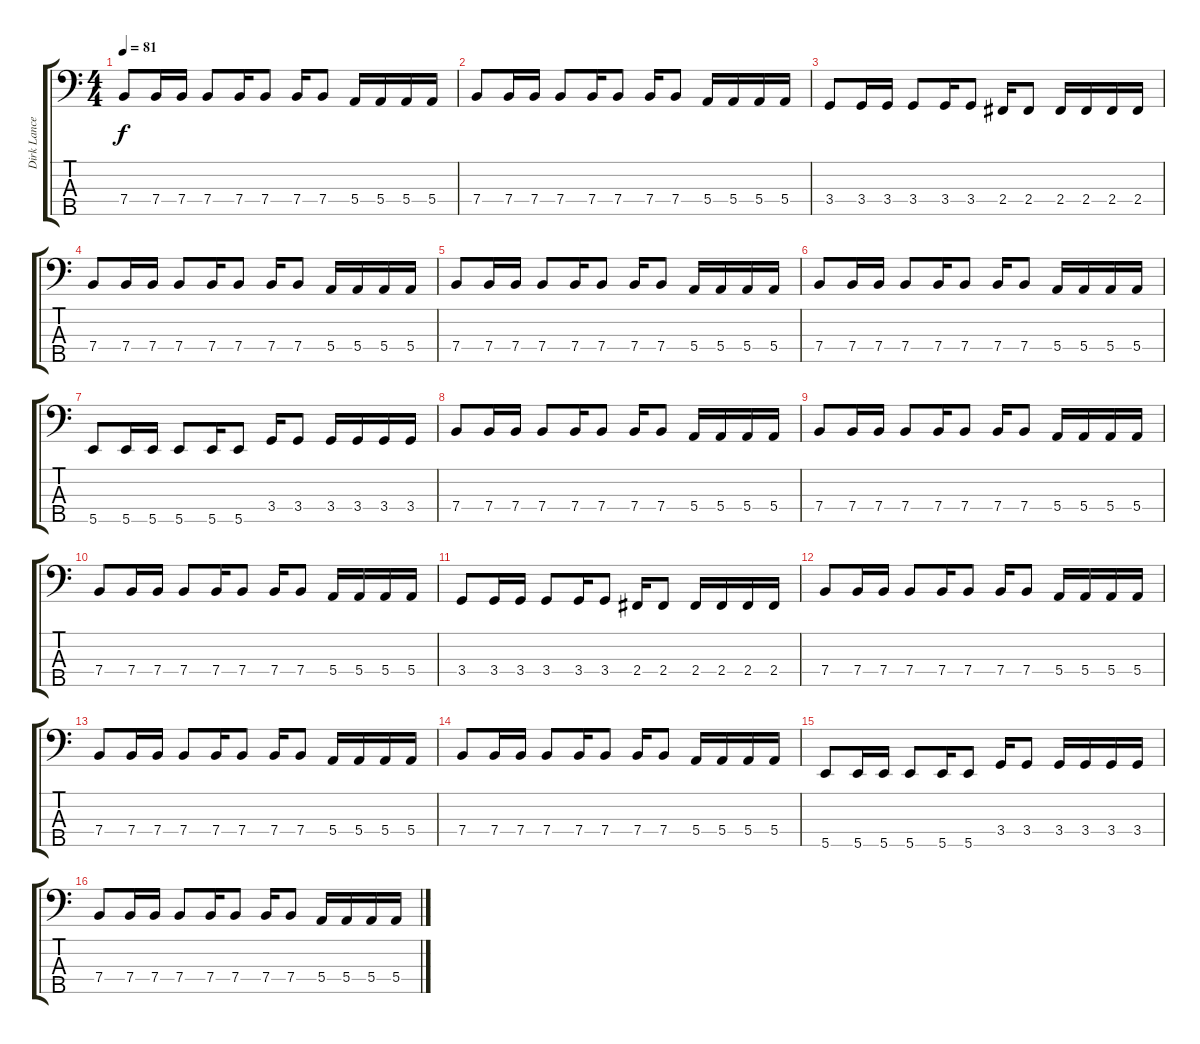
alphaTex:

\track ("Dirk Lance [Bass]" "Dirk Lance") {instrument electricbassfinger}
\staff {score tabs}
\tuning (G2 D2 A1 E1 B0) {hide}
\ts (4 4)
\tempo 81
\clef f4
\ks c
7.4.8{dy f} 7.4.16 7.4.16 7.4.8 7.4.16 7.4.8 7.4.16 7.4.8 5.4.16 5.4.16 5.4.16 5.4.16 |
7.4.8 7.4.16 7.4.16 7.4.8 7.4.16 7.4.8 7.4.16 7.4.8 5.4.16 5.4.16 5.4.16 5.4.16 |
3.4.8 3.4.16 3.4.16 3.4.8 3.4.16 3.4.8 2.4.16 2.4.8 2.4.16 2.4.16 2.4.16 2.4.16 |
7.4.8 7.4.16 7.4.16 7.4.8 7.4.16 7.4.8 7.4.16 7.4.8 5.4.16 5.4.16 5.4.16 5.4.16 |
7.4.8 7.4.16 7.4.16 7.4.8 7.4.16 7.4.8 7.4.16 7.4.8 5.4.16 5.4.16 5.4.16 5.4.16 |
7.4.8 7.4.16 7.4.16 7.4.8 7.4.16 7.4.8 7.4.16 7.4.8 5.4.16 5.4.16 5.4.16 5.4.16 |
5.5.8 5.5.16 5.5.16 5.5.8 5.5.16 5.5.8 3.4.16 3.4.8 3.4.16 3.4.16 3.4.16 3.4.16 |
7.4.8 7.4.16 7.4.16 7.4.8 7.4.16 7.4.8 7.4.16 7.4.8 5.4.16 5.4.16 5.4.16 5.4.16 |
7.4.8 7.4.16 7.4.16 7.4.8 7.4.16 7.4.8 7.4.16 7.4.8 5.4.16 5.4.16 5.4.16 5.4.16 |
7.4.8 7.4.16 7.4.16 7.4.8 7.4.16 7.4.8 7.4.16 7.4.8 5.4.16 5.4.16 5.4.16 5.4.16 |
3.4.8 3.4.16 3.4.16 3.4.8 3.4.16 3.4.8 2.4.16 2.4.8 2.4.16 2.4.16 2.4.16 2.4.16 |
7.4.8 7.4.16 7.4.16 7.4.8 7.4.16 7.4.8 7.4.16 7.4.8 5.4.16 5.4.16 5.4.16 5.4.16 |
7.4.8 7.4.16 7.4.16 7.4.8 7.4.16 7.4.8 7.4.16 7.4.8 5.4.16 5.4.16 5.4.16 5.4.16 |
7.4.8 7.4.16 7.4.16 7.4.8 7.4.16 7.4.8 7.4.16 7.4.8 5.4.16 5.4.16 5.4.16 5.4.16 |
5.5.8 5.5.16 5.5.16 5.5.8 5.5.16 5.5.8 3.4.16 3.4.8 3.4.16 3.4.16 3.4.16 3.4.16 |
7.4.8 7.4.16 7.4.16 7.4.8 7.4.16 7.4.8 7.4.16 7.4.8 5.4.16 5.4.16 5.4.16 5.4.16
